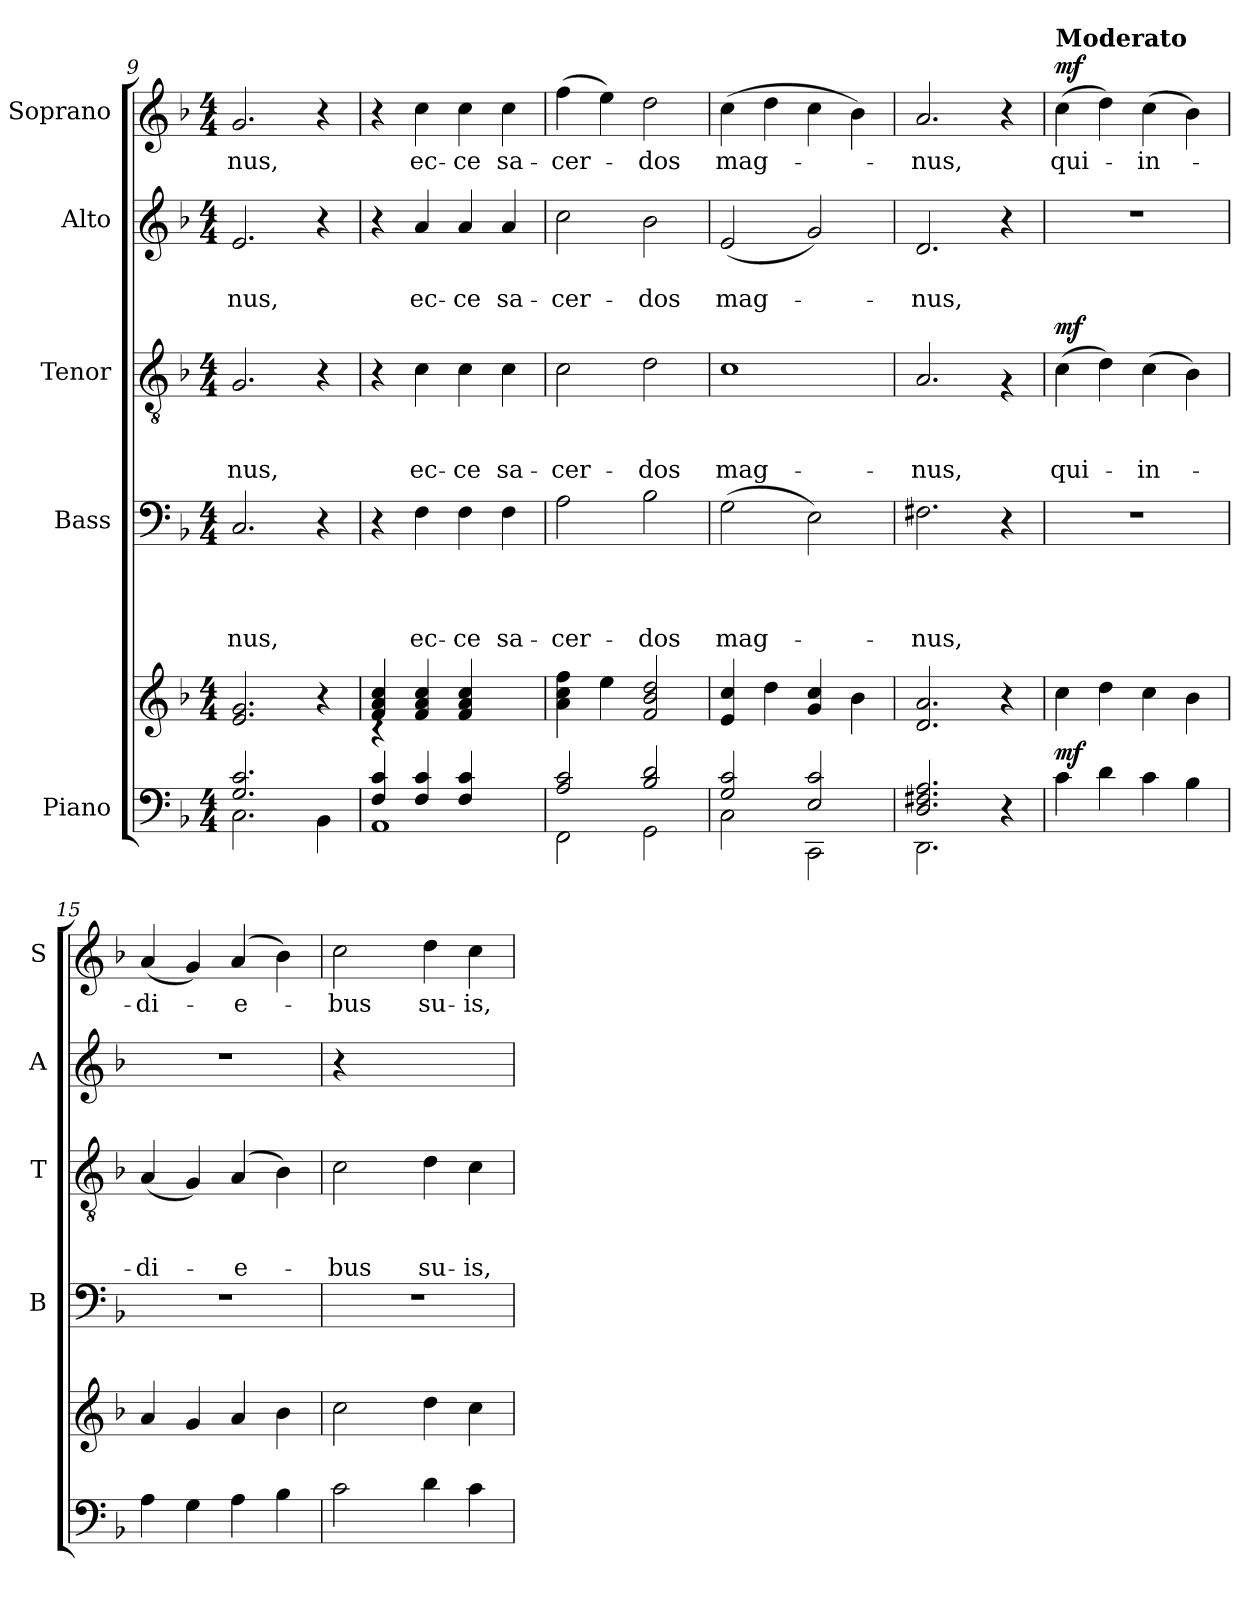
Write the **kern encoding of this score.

**kern	**kern	**dynam	**kern	**text	**text	**text	**text	**kern	**text	**text	**text	**dynam	**kern	**text	**text	**kern	**text	**dynam
*part5	*part5	*part5	*part4	*part4	*part4	*part4	*part4	*part3	*part3	*part3	*part3	*part3	*part2	*part2	*part2	*part1	*part1	*part1
*staff6	*staff5	*staff5/6	*staff4	*staff4	*staff4	*staff4	*staff4	*staff3	*staff3	*staff3	*staff3	*staff3	*staff2	*staff2	*staff2	*staff1	*staff1	*staff1
*I"Piano	*	*	*I"Bass	*	*	*	*	*I"Tenor	*	*	*	*	*I"Alto	*	*	*I"Soprano	*	*
*	*	*	*I'B	*	*	*	*	*I'T	*	*	*	*	*I'A	*	*	*I'S	*	*
*clefF4	*clefG2	*	*clefF4	*	*	*	*	*clefGv2	*	*	*	*	*clefG2	*	*	*clefG2	*	*
*k[b-]	*k[b-]	*	*k[b-]	*	*	*	*	*k[b-]	*	*	*	*	*k[b-]	*	*	*k[b-]	*	*
*F:	*F:	*	*F:	*	*	*	*	*F:	*	*	*	*	*F:	*	*	*F:	*	*
*M4/4	*M4/4	*	*M4/4	*	*	*	*	*M4/4	*	*	*	*	*M4/4	*	*	*M4/4	*	*
=9	=9	=9	=9	=9	=9	=9	=9	=9	=9	=9	=9	=9	=9	=9	=9	=9	=9	=9
*^	*	*	*	*	*	*	*	*	*	*	*	*	*	*	*	*	*	*
!	!	!	!	!	!	!	!	!LO:LY:b	!	!	!	!LO:LY:b	!	!	!	!LO:LY:b	!	!LO:LY:b	!
2.G/ 2.c/	2.C\	2.e/ 2.g/	.	2.C/	.	.	.	-nus,	2.G/	.	.	-nus,	.	2.e/	.	-nus,	2.g/	-nus,	.
4ryy	4BB-\	4r	.	4r	.	.	.	.	4r	.	.	.	.	4r	.	.	4r	.	.
=10	=10	=10	=10	=10	=10	=10	=10	=10	=10	=10	=10	=10	=10	=10	=10	=10	=10	=10	=10
*	*	*^	*	*	*	*	*	*	*	*	*	*	*	*	*	*	*	*	*
4F/ 4c/	1AA	4f/ 4a/ 4cc/	4rc	.	4r	.	.	.	.	4r	.	.	.	.	4r	.	.	4r	.	.
!	!	!	!	!	!	!	!	!	!LO:LY:b	!	!	!	!LO:LY:b	!	!	!	!LO:LY:b	!	!LO:LY:b	!
4F/ 4c/	.	4f/ 4a/ 4cc/	4ryy	.	4F\	.	.	.	ec-	4c\	.	.	ec-	.	4a/	.	ec-	4cc\	ec-	.
!	!	!	!	!	!	!	!	!	!LO:LY:b	!	!	!	!LO:LY:b	!	!	!	!LO:LY:b	!	!LO:LY:b	!
4F/ 4c/	.	4f/ 4a/ 4cc/	2ryy	.	4F\	.	.	.	-ce	4c\	.	.	-ce	.	4a/	.	-ce	4cc\	-ce	.
!	!	!	!	!	!	!	!	!	!LO:LY:b	!	!	!	!LO:LY:b	!	!	!	!LO:LY:b	!	!LO:LY:b	!
4ryy	.	4ryy	.	.	4F\	.	.	.	sa-	4c\	.	.	sa-	.	4a/	.	sa-	4cc\	sa-	.
*	*	*v	*v	*	*	*	*	*	*	*	*	*	*	*	*	*	*	*	*	*
=11	=11	=11	=11	=11	=11	=11	=11	=11	=11	=11	=11	=11	=11	=11	=11	=11	=11	=11	=11
!	!	!	!	!	!	!	!	!LO:LY:b	!	!	!	!LO:LY:b	!	!	!	!LO:LY:b	!	!LO:LY:b	!
2A/ 2c/	2FF\	4a\ 4cc\ 4ff\	.	2A\	.	.	.	-cer-	2c\	.	.	-cer-	.	2cc\	.	-cer-	(>4ff\	-cer-	.
.	.	4ee\	.	.	.	.	.	.	.	.	.	.	.	.	.	.	4ee\)	.	.
!	!	!	!	!	!	!	!	!LO:LY:b	!	!	!	!LO:LY:b	!	!	!	!LO:LY:b	!	!LO:LY:b	!
2B-/ 2d/	2GG\	2f/ 2b-/ 2dd/	.	2B-\	.	.	.	-dos	2d\	.	.	-dos	.	2b-\	.	-dos	2dd\	-dos	.
=12	=12	=12	=12	=12	=12	=12	=12	=12	=12	=12	=12	=12	=12	=12	=12	=12	=12	=12	=12
!	!	!	!	!	!	!	!	!LO:LY:b	!	!	!	!LO:LY:b	!	!	!	!LO:LY:b	!	!LO:LY:b	!
2G/ 2c/	2C\	4e/ 4cc/	.	(>2G\	.	.	.	mag-	1c	.	.	mag-	.	(<2e/	.	mag-	(>4cc\	mag-	.
.	.	4dd\	.	.	.	.	.	.	.	.	.	.	.	.	.	.	4dd\	.	.
2E/ 2c/	2CC\	4g/ 4cc/	.	2E\)	.	.	.	.	.	.	.	.	.	2g/)	.	.	4cc\	.	.
.	.	4b-\	.	.	.	.	.	.	.	.	.	.	.	.	.	.	4b-\)	.	.
=13	=13	=13	=13	=13	=13	=13	=13	=13	=13	=13	=13	=13	=13	=13	=13	=13	=13	=13	=13
!	!	!	!	!	!	!	!	!LO:LY:b	!	!	!	!LO:LY:b	!	!	!	!LO:LY:b	!	!LO:LY:b	!
2.D/ 2.F#X/ 2.A/	2.DD\	2.d/ 2.a/	.	2.F#X\	.	.	.	-nus,	2.A/	.	.	-nus,	.	2.d/	.	-nus,	2.a/	-nus,	.
4rC	4ryy	4r	.	4r	.	.	.	.	4rG	.	.	.	.	4r	.	.	4r	.	.
!!LO:PB:g=z
=14	=14	=14	=14	=14	=14	=14	=14	=14	=14	=14	=14	=14	=14	=14	=14	=14	=14	=14	=14
!	!	!	!	!	!	!	!	!	!	!	!	!	!	!	!	!	!LO:TX:a:B:t=Moderato	!	!
!	!	!	!LO:DY:a=2	!	!	!	!	!	!	!	!	!LO:LY:b	!LO:DY:b	!	!	!	!	!LO:LY:b	!LO:DY:b
*v	*v	*	*	*	*	*	*	*	*	*	*	*	*	*	*	*	*	*	*
4c\	4cc\	mf	1r	.	.	.	.	(>4c\	.	.	qui-	mf	1r	.	.	(>4cc\	qui-	mf
4d\	4dd\	.	.	.	.	.	.	4d\)	.	.	.	.	.	.	.	4dd\)	.	.
!	!	!	!	!	!	!	!	!	!	!	!LO:LY:b	!	!	!	!	!	!LO:LY:b	!
4c\	4cc\	.	.	.	.	.	.	(>4c\	.	.	-in-	.	.	.	.	(>4cc\	-in-	.
4B-\	4b-\	.	.	.	.	.	.	4B-\)	.	.	.	.	.	.	.	4b-\)	.	.
=15	=15	=15	=15	=15	=15	=15	=15	=15	=15	=15	=15	=15	=15	=15	=15	=15	=15	=15
!	!	!	!	!	!	!	!	!	!	!	!LO:LY:b	!	!	!	!	!	!LO:LY:b	!
4A\	4a/	.	1r	.	.	.	.	(<4A/	.	.	-di-	.	1r	.	.	(<4a/	-di-	.
4G\	4g/	.	.	.	.	.	.	4G/)	.	.	.	.	.	.	.	4g/)	.	.
!	!	!	!	!	!	!	!	!	!	!	!LO:LY:b	!	!	!	!	!	!LO:LY:b	!
4A\	4a/	.	.	.	.	.	.	(4A/	.	.	-e-	.	.	.	.	(4a/	-e-	.
4B-\	4b-\	.	.	.	.	.	.	4B-\)	.	.	.	.	.	.	.	4b-\)	.	.
=16	=16	=16	=16	=16	=16	=16	=16	=16	=16	=16	=16	=16	=16	=16	=16	=16	=16	=16
!	!	!	!	!	!	!	!	!	!	!	!LO:LY:b	!	!	!	!	!	!LO:LY:b	!
2c\	2cc\	.	1r	.	.	.	.	2c\	.	.	-bus	.	4r	.	.	2cc\	-bus	.
.	.	.	.	.	.	.	.	.	.	.	.	.	2.ryy	.	.	.	.	.
!	!	!	!	!	!	!	!	!	!	!	!LO:LY:b	!	!	!	!	!	!LO:LY:b	!
4d\	4dd\	.	.	.	.	.	.	4d\	.	.	su-	.	.	.	.	4dd\	su-	.
!	!	!	!	!	!	!	!	!	!	!	!LO:LY:b	!	!	!	!	!	!LO:LY:b	!
4c\	4cc\	.	.	.	.	.	.	4c\	.	.	-is,	.	.	.	.	4cc\	-is,	.
=	=	=	=	=	=	=	=	=	=	=	=	=	=	=	=	=	=	=
*-	*-	*-	*-	*-	*-	*-	*-	*-	*-	*-	*-	*-	*-	*-	*-	*-	*-	*-
